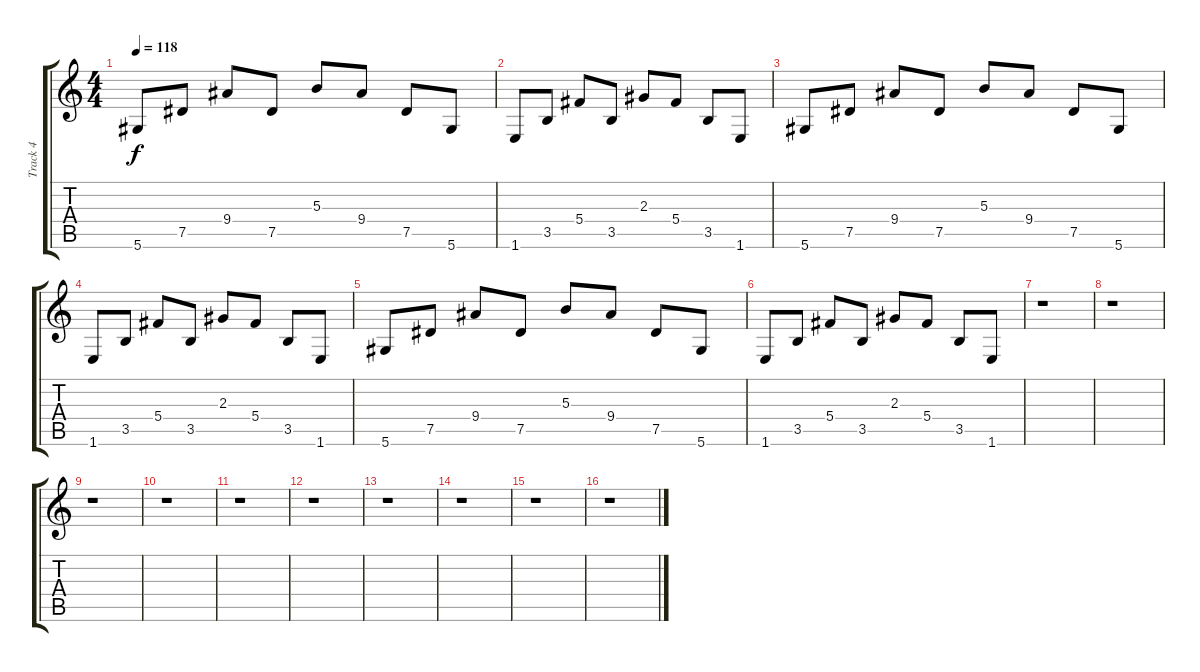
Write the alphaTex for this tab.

\track ("Track 4" "Track 4") {instrument electricguitarmuted}
\staff {score tabs}
\tuning (Eb4 Bb3 Gb3 Db3 Ab2 Eb2) {hide}
\ts (4 4)
\tempo 118
\clef g2
\ks c
5.6.8{dy f} 7.5.8 9.4.8 7.5.8 5.3.8 9.4.8 7.5.8 5.6.8 |
1.6.8 3.5.8 5.4.8 3.5.8 2.3.8 5.4.8 3.5.8 1.6.8 |
5.6.8 7.5.8 9.4.8 7.5.8 5.3.8 9.4.8 7.5.8 5.6.8 |
1.6.8 3.5.8 5.4.8 3.5.8 2.3.8 5.4.8 3.5.8 1.6.8 |
5.6.8 7.5.8 9.4.8 7.5.8 5.3.8 9.4.8 7.5.8 5.6.8 |
1.6.8 3.5.8 5.4.8 3.5.8 2.3.8 5.4.8 3.5.8 1.6.8 |
r.1 |
r.1 |
r.1 |
r.1 |
r.1 |
r.1 |
r.1 |
r.1 |
r.1 |
r.1
